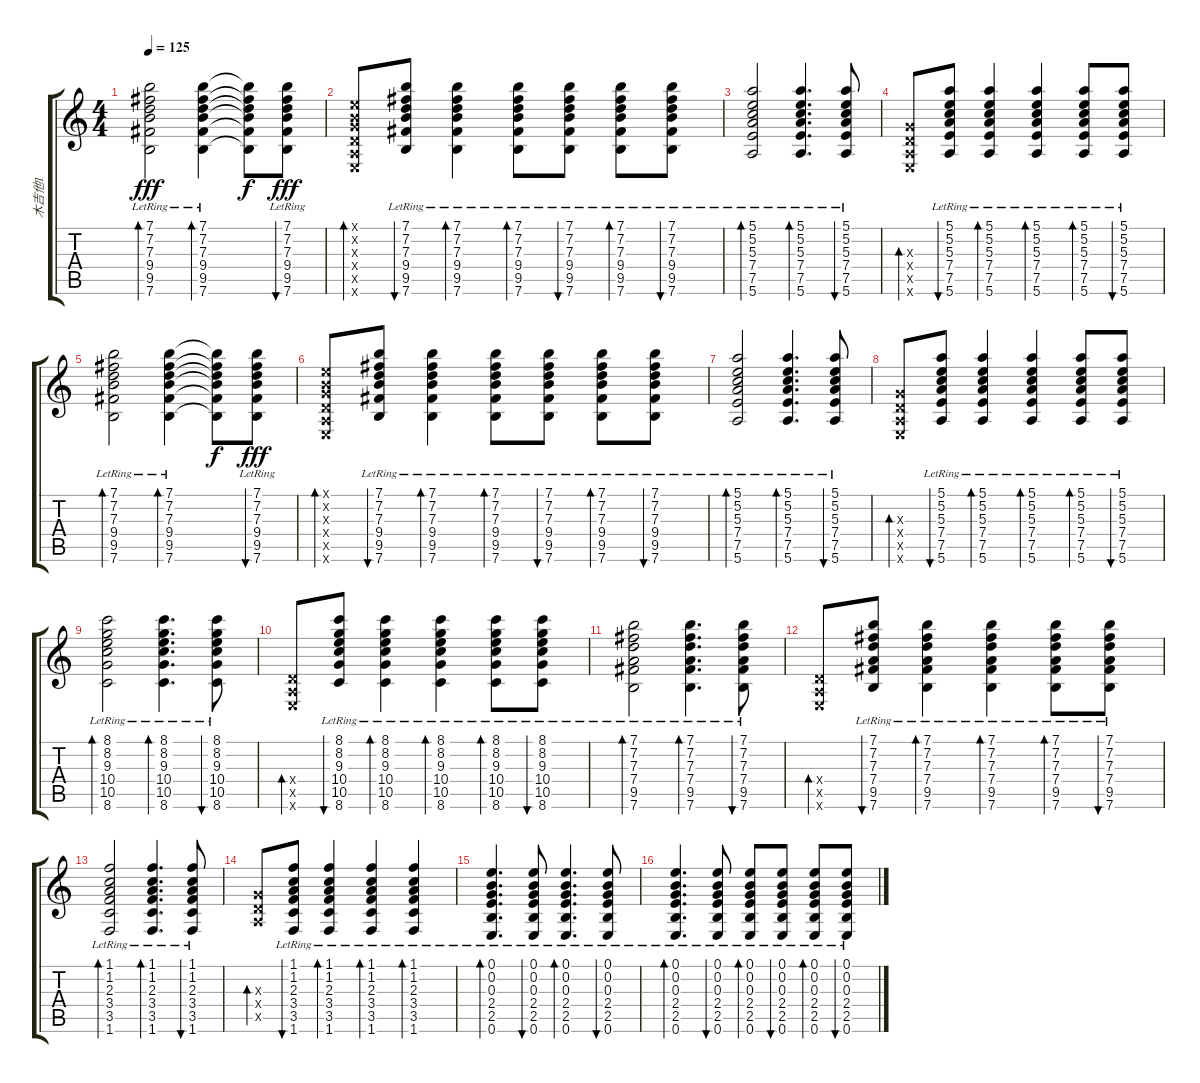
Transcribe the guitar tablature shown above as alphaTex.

\track ("木吉他1" "木吉他1") {instrument acousticguitarsteel}
\staff {score tabs}
\tuning (E4 B3 G3 D3 A2 E2) {hide}
\ts (4 4)
\tempo 125
\clef g2
\ks c
(7.1{lr} 7.2{lr} 7.3{lr} 9.4{lr} 9.5{lr} 7.6{lr}).2{bd 60 dy fff} (7.1{lr} 7.2{lr} 7.3{lr} 9.4{lr} 9.5{lr} 7.6{lr}).4{bd 60} (7.1{t} 7.2{t} 7.3{t} 9.4{t} 9.5{t} 7.6{t}).8{dy f} (7.1{lr} 7.2{lr} 7.3{lr} 9.4{lr} 9.5{lr} 7.6{lr}).8{bu 60 dy fff} |
(0.1{x} 0.2{x} 0.3{x} 0.4{x} 0.5{x} 0.6{x}).8{bd 60} (7.1{lr} 7.2{lr} 7.3{lr} 9.4{lr} 9.5{lr} 7.6{lr}).8{bu 60} (7.1{lr} 7.2{lr} 7.3{lr} 9.4{lr} 9.5{lr} 7.6{lr}).4{bd 60} (7.1{lr} 7.2{lr} 7.3{lr} 9.4{lr} 9.5{lr} 7.6{lr}).8{bd 60} (7.1{lr} 7.2{lr} 7.3{lr} 9.4{lr} 9.5{lr} 7.6{lr}).8{bu 60} (7.1{lr} 7.2{lr} 7.3{lr} 9.4{lr} 9.5{lr} 7.6{lr}).8{bd 60} (7.1{lr} 7.2{lr} 7.3{lr} 9.4{lr} 9.5{lr} 7.6{lr}).8{bu 60} |
(5.1{lr} 5.2{lr} 5.3{lr} 7.4{lr} 7.5{lr} 5.6{lr}).2{bd 60} (5.1{lr} 5.2{lr} 5.3{lr} 7.4{lr} 7.5{lr} 5.6{lr}).4{d bd 60} (5.1{lr} 5.2{lr} 5.3{lr} 7.4{lr} 7.5{lr} 5.6{lr}).8{bu 60} |
(0.3{x} 0.4{x} 0.5{x} 0.6{x}).8{bd 60} (5.1{lr} 5.2{lr} 5.3{lr} 7.4{lr} 7.5{lr} 5.6{lr}).8{bu 60} (5.1{lr} 5.2{lr} 5.3{lr} 7.4{lr} 7.5{lr} 5.6{lr}).4{bd 60} (5.1{lr} 5.2{lr} 5.3{lr} 7.4{lr} 7.5{lr} 5.6{lr}).4{bd 60} (5.1{lr} 5.2{lr} 5.3{lr} 7.4{lr} 7.5{lr} 5.6{lr}).8{bd 60} (5.1{lr} 5.2{lr} 5.3{lr} 7.4{lr} 7.5{lr} 5.6{lr}).8{bu 60} |
(7.1{lr} 7.2{lr} 7.3{lr} 9.4{lr} 9.5{lr} 7.6{lr}).2{bd 60} (7.1{lr} 7.2{lr} 7.3{lr} 9.4{lr} 9.5{lr} 7.6{lr}).4{bd 60} (7.1{t} 7.2{t} 7.3{t} 9.4{t} 9.5{t} 7.6{t}).8{dy f} (7.1{lr} 7.2{lr} 7.3{lr} 9.4{lr} 9.5{lr} 7.6{lr}).8{bu 60 dy fff} |
(0.1{x} 0.2{x} 0.3{x} 0.4{x} 0.5{x} 0.6{x}).8{bd 60} (7.1{lr} 7.2{lr} 7.3{lr} 9.4{lr} 9.5{lr} 7.6{lr}).8{bu 60} (7.1{lr} 7.2{lr} 7.3{lr} 9.4{lr} 9.5{lr} 7.6{lr}).4{bd 60} (7.1{lr} 7.2{lr} 7.3{lr} 9.4{lr} 9.5{lr} 7.6{lr}).8{bd 60} (7.1{lr} 7.2{lr} 7.3{lr} 9.4{lr} 9.5{lr} 7.6{lr}).8{bu 60} (7.1{lr} 7.2{lr} 7.3{lr} 9.4{lr} 9.5{lr} 7.6{lr}).8{bd 60} (7.1{lr} 7.2{lr} 7.3{lr} 9.4{lr} 9.5{lr} 7.6{lr}).8{bu 60} |
(5.1{lr} 5.2{lr} 5.3{lr} 7.4{lr} 7.5{lr} 5.6{lr}).2{bd 60} (5.1{lr} 5.2{lr} 5.3{lr} 7.4{lr} 7.5{lr} 5.6{lr}).4{d bd 60} (5.1{lr} 5.2{lr} 5.3{lr} 7.4{lr} 7.5{lr} 5.6{lr}).8{bu 60} |
(0.3{x} 0.4{x} 0.5{x} 0.6{x}).8{bd 60} (5.1{lr} 5.2{lr} 5.3{lr} 7.4{lr} 7.5{lr} 5.6{lr}).8{bu 60} (5.1{lr} 5.2{lr} 5.3{lr} 7.4{lr} 7.5{lr} 5.6{lr}).4{bd 60} (5.1{lr} 5.2{lr} 5.3{lr} 7.4{lr} 7.5{lr} 5.6{lr}).4{bd 60} (5.1{lr} 5.2{lr} 5.3{lr} 7.4{lr} 7.5{lr} 5.6{lr}).8{bd 60} (5.1{lr} 5.2{lr} 5.3{lr} 7.4{lr} 7.5{lr} 5.6{lr}).8{bu 60} |
(8.1{lr} 8.2{lr} 9.3{lr} 10.4{lr} 10.5{lr} 8.6{lr}).2{bd 60} (8.1{lr} 8.2{lr} 9.3{lr} 10.4{lr} 10.5{lr} 8.6{lr}).4{d bd 60} (8.1{lr} 8.2{lr} 9.3{lr} 10.4{lr} 10.5{lr} 8.6{lr}).8{bu 60} |
(0.4{x} 0.5{x} 0.6{x}).8{bd 60} (8.1{lr} 8.2{lr} 9.3{lr} 10.4{lr} 10.5{lr} 8.6{lr}).8{bu 60} (8.1{lr} 8.2{lr} 9.3{lr} 10.4{lr} 10.5{lr} 8.6{lr}).4{bd 60} (8.1{lr} 8.2{lr} 9.3{lr} 10.4{lr} 10.5{lr} 8.6{lr}).4{bd 60} (8.1{lr} 8.2{lr} 9.3{lr} 10.4{lr} 10.5{lr} 8.6{lr}).8{bd 60} (8.1{lr} 8.2{lr} 9.3{lr} 10.4{lr} 10.5{lr} 8.6{lr}).8{bu 60} |
(7.1{lr} 7.2{lr} 7.3{lr} 7.4{lr} 9.5{lr} 7.6{lr}).2{bd 60} (7.1{lr} 7.2{lr} 7.3{lr} 7.4{lr} 9.5{lr} 7.6{lr}).4{d bd 60} (7.1{lr} 7.2{lr} 7.3{lr} 7.4{lr} 9.5{lr} 7.6{lr}).8{bu 60} |
(0.4{x} 0.5{x} 0.6{x}).8{bd 60} (7.1{lr} 7.2{lr} 7.3{lr} 7.4{lr} 9.5{lr} 7.6{lr}).8{bu 60} (7.1{lr} 7.2{lr} 7.3{lr} 7.4{lr} 9.5{lr} 7.6{lr}).4{bd 60} (7.1{lr} 7.2{lr} 7.3{lr} 7.4{lr} 9.5{lr} 7.6{lr}).4{bd 60} (7.1{lr} 7.2{lr} 7.3{lr} 7.4{lr} 9.5{lr} 7.6{lr}).8{bd 60} (7.1{lr} 7.2{lr} 7.3{lr} 7.4{lr} 9.5{lr} 7.6{lr}).8{bu 60} |
(1.1{lr} 1.2{lr} 2.3{lr} 3.4{lr} 3.5{lr} 1.6{lr}).2{bd 60} (1.1{lr} 1.2{lr} 2.3{lr} 3.4{lr} 3.5{lr} 1.6{lr}).4{d bd 60} (1.1{lr} 1.2{lr} 2.3{lr} 3.4{lr} 3.5{lr} 1.6{lr}).8{bu 60} |
(0.3{x} 0.4{x} 0.5{x}).8{bd 60} (1.1{lr} 1.2{lr} 2.3{lr} 3.4{lr} 3.5{lr} 1.6{lr}).8{bu 60} (1.1{lr} 1.2{lr} 2.3{lr} 3.4{lr} 3.5{lr} 1.6{lr}).4{bd 60} (1.1{lr} 1.2{lr} 2.3{lr} 3.4{lr} 3.5{lr} 1.6{lr}).4{bd 60} (1.1{lr} 1.2{lr} 2.3{lr} 3.4{lr} 3.5{lr} 1.6{lr}).4{bd 60} |
(0.1{lr} 0.2{lr} 0.3{lr} 2.4{lr} 2.5{lr} 0.6{lr}).4{d bd 60} (0.1{lr} 0.2{lr} 0.3{lr} 2.4{lr} 2.5{lr} 0.6{lr}).8{bu 60} (0.1{lr} 0.2{lr} 0.3{lr} 2.4{lr} 2.5{lr} 0.6{lr}).4{d bd 60} (0.1{lr} 0.2{lr} 0.3{lr} 2.4{lr} 2.5{lr} 0.6{lr}).8{bu 60} |
(0.1{lr} 0.2{lr} 0.3{lr} 2.4{lr} 2.5{lr} 0.6{lr}).4{d bd 60} (0.1{lr} 0.2{lr} 0.3{lr} 2.4{lr} 2.5{lr} 0.6{lr}).8{bu 60} (0.1{lr} 0.2{lr} 0.3{lr} 2.4{lr} 2.5{lr} 0.6{lr}).8{bd 60} (0.1{lr} 0.2{lr} 0.3{lr} 2.4{lr} 2.5{lr} 0.6{lr}).8{bu 60} (0.1{lr} 0.2{lr} 0.3{lr} 2.4{lr} 2.5{lr} 0.6{lr}).8{bd 60} (0.1{lr} 0.2{lr} 0.3{lr} 2.4{lr} 2.5{lr} 0.6{lr}).8{bu 60}
